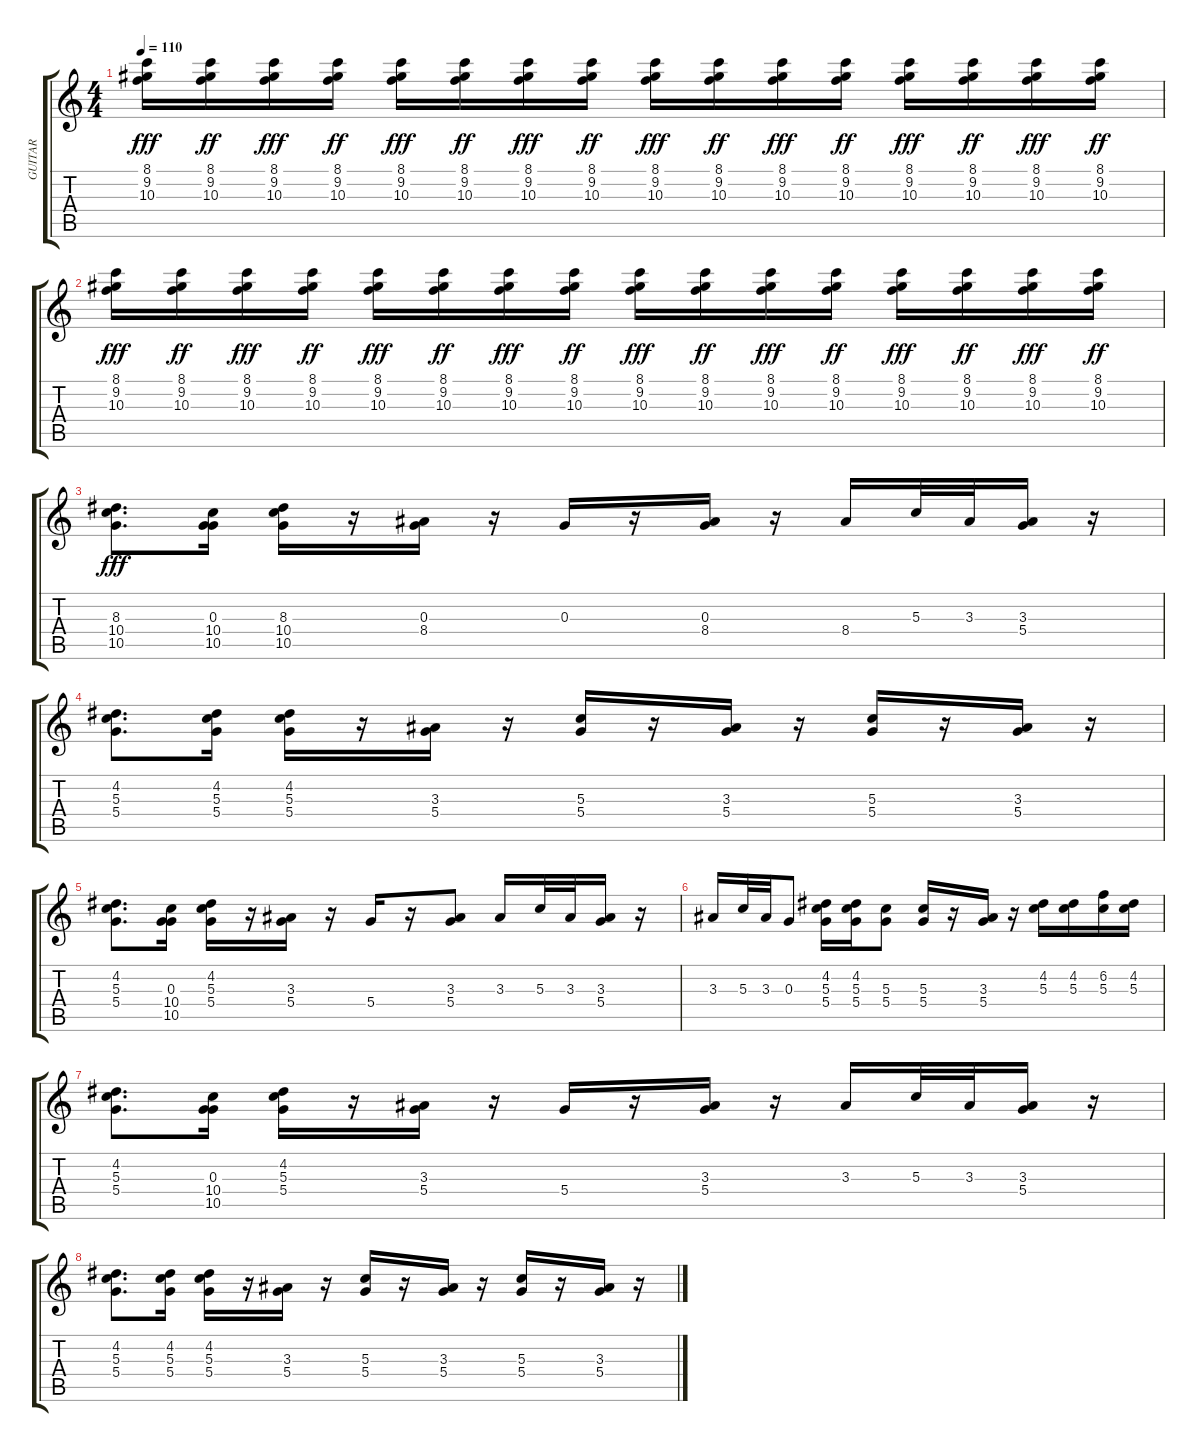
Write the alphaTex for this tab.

\track ("GUITAR" "GUITAR") {solo instrument electricguitarclean}
\staff {score tabs}
\tuning (E4 B3 G3 D3 A2 E2) {hide}
\ts (4 4)
\tempo 110
\clef g2
\ks c
(8.1 9.2 10.3).16{dy fff} (8.1 9.2 10.3).16{dy ff} (8.1 9.2 10.3).16{dy fff} (8.1 9.2 10.3).16{dy ff} (8.1 9.2 10.3).16{dy fff} (8.1 9.2 10.3).16{dy ff} (8.1 9.2 10.3).16{dy fff} (8.1 9.2 10.3).16{dy ff} (8.1 9.2 10.3).16{dy fff} (8.1 9.2 10.3).16{dy ff} (8.1 9.2 10.3).16{dy fff} (8.1 9.2 10.3).16{dy ff} (8.1 9.2 10.3).16{dy fff} (8.1 9.2 10.3).16{dy ff} (8.1 9.2 10.3).16{dy fff} (8.1 9.2 10.3).16{dy ff} |
(8.1 9.2 10.3).16{dy fff} (8.1 9.2 10.3).16{dy ff} (8.1 9.2 10.3).16{dy fff} (8.1 9.2 10.3).16{dy ff} (8.1 9.2 10.3).16{dy fff} (8.1 9.2 10.3).16{dy ff} (8.1 9.2 10.3).16{dy fff} (8.1 9.2 10.3).16{dy ff} (8.1 9.2 10.3).16{dy fff} (8.1 9.2 10.3).16{dy ff} (8.1 9.2 10.3).16{dy fff} (8.1 9.2 10.3).16{dy ff} (8.1 9.2 10.3).16{dy fff} (8.1 9.2 10.3).16{dy ff} (8.1 9.2 10.3).16{dy fff} (8.1 9.2 10.3).16{dy ff} |
(8.3 10.4 10.5).8{d dy fff volume 10} (0.3 10.4 10.5).16 (8.3 10.4 10.5).16 r.16 (0.3 8.4).16 r.16 0.3.16 r.16 (0.3 8.4).16 r.16 8.4.16 5.3.32 3.3.32 (3.3 5.4).16 r.16 |
(4.2 5.3 5.4).8{d} (4.2 5.3 5.4).16 (4.2 5.3 5.4).16 r.16 (3.3 5.4).16 r.16 (5.3 5.4).16 r.16 (3.3 5.4).16 r.16 (5.3 5.4).16 r.16 (3.3 5.4).16 r.16 |
(4.2 5.3 5.4).8{d} (0.3 10.4 10.5).16 (4.2 5.3 5.4).16 r.16 (3.3 5.4).16 r.16 5.4.16 r.16 (3.3 5.4).8 3.3.16 5.3.32 3.3.32 (3.3 5.4).16 r.16 |
3.3.16 5.3.32 3.3.32 0.3.8 (4.2 5.3 5.4).16 (4.2 5.3 5.4).16 (5.3 5.4).8 (5.3 5.4).16 r.16 (3.3 5.4).16 r.16 (4.2 5.3).16 (4.2 5.3).16 (6.2 5.3).16 (4.2 5.3).16 |
(4.2 5.3 5.4).8{d} (0.3 10.4 10.5).16 (4.2 5.3 5.4).16 r.16 (3.3 5.4).16 r.16 5.4.16 r.16 (3.3 5.4).16 r.16 3.3.16 5.3.32 3.3.32 (3.3 5.4).16 r.16 |
(4.2 5.3 5.4).8{d} (4.2 5.3 5.4).16 (4.2 5.3 5.4).16 r.16 (3.3 5.4).16 r.16 (5.3 5.4).16 r.16 (3.3 5.4).16 r.16 (5.3 5.4).16 r.16 (3.3 5.4).16 r.16
